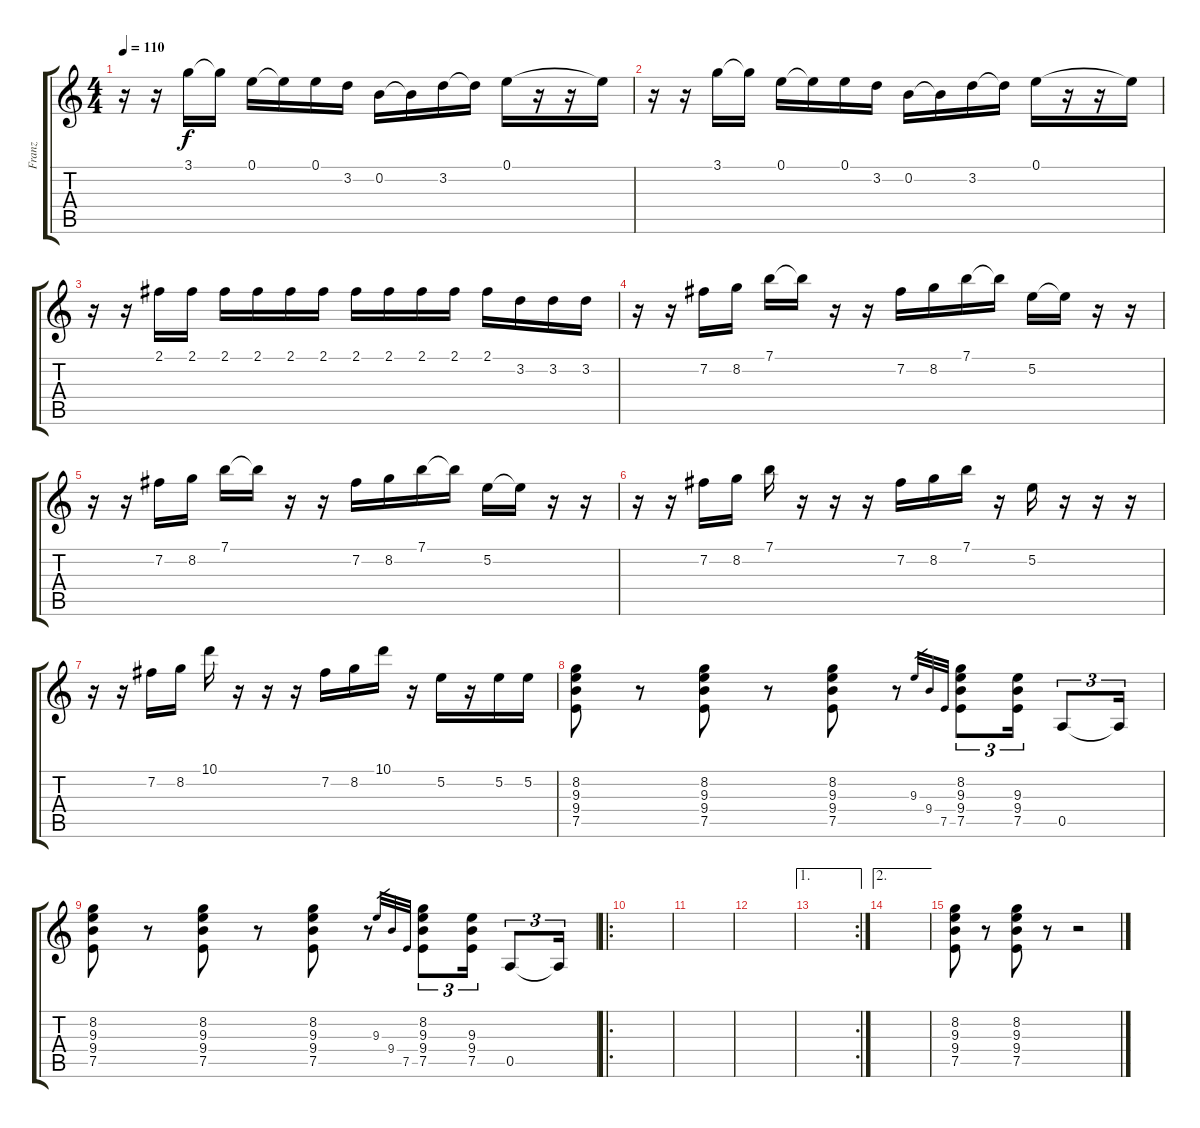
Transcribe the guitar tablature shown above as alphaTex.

\track ("Franz" "Franz") {instrument overdrivenguitar}
\staff {score tabs}
\tuning (E4 B3 G3 D3 A2 E2) {hide}
\ts (4 4)
\tempo 110
\clef g2
\ks c
r.16{dy f} r.16 3.1.16 3.1{t}.16 0.1.16 0.1{t}.16 0.1.16 3.2.16 0.2.16 0.2{t}.16 3.2.16 3.2{t}.16 0.1.16 r.16 r.16 0.1{t}.16 |
r.16 r.16 3.1.16 3.1{t}.16 0.1.16 0.1{t}.16 0.1.16 3.2.16 0.2.16 0.2{t}.16 3.2.16 3.2{t}.16 0.1.16 r.16 r.16 0.1{t}.16 |
r.16 r.16 2.1.16 2.1.16 2.1.16 2.1.16 2.1.16 2.1.16 2.1.16 2.1.16 2.1.16 2.1.16 2.1.16 3.2.16 3.2.16 3.2.16 |
r.16 r.16 7.2.16 8.2.16 7.1.16 7.1{t}.16 r.16 r.16 7.2.16 8.2.16 7.1.16 7.1{t}.16 5.2.16 5.2{t}.16 r.16 r.16 |
r.16 r.16 7.2.16 8.2.16 7.1.16 7.1{t}.16 r.16 r.16 7.2.16 8.2.16 7.1.16 7.1{t}.16 5.2.16 5.2{t}.16 r.16 r.16 |
r.16 r.16 7.2.16 8.2.16 7.1.16 r.16 r.16 r.16 7.2.16 8.2.16 7.1.16 r.16 5.2.16 r.16 r.16 r.16 |
r.16 r.16 7.2.16 8.2.16 10.1.16 r.16 r.16 r.16 7.2.16 8.2.16 10.1.16 r.16 5.2.16 r.16 5.2.16 5.2.16 |
(8.2 9.3 9.4 7.5).8 r.8 (8.2 9.3 9.4 7.5).8 r.8 (8.2 9.3 9.4 7.5).8 r.8 9.3.32{gr} 9.4.32{gr} 7.5.32{gr} (8.2 9.3 9.4 7.5).8{tu (3 2)} (9.3 9.4 7.5).16{tu (3 2)} 0.5.8{tu (3 2)} 0.5{t}.16{tu (3 2)} |
(8.2 9.3 9.4 7.5).8 r.8 (8.2 9.3 9.4 7.5).8 r.8 (8.2 9.3 9.4 7.5).8 r.8 9.3.32{gr} 9.4.32{gr} 7.5.32{gr} (8.2 9.3 9.4 7.5).8{tu (3 2)} (9.3 9.4 7.5).16{tu (3 2)} 0.5.8{tu (3 2)} 0.5{t}.16{tu (3 2)} |
\ro
|
|
|
\ae 1
\rc 2
|
\ae 2
|
(8.2 9.3 9.4 7.5).8 r.8 (8.2 9.3 9.4 7.5).8{volume 8} r.8 r.2
